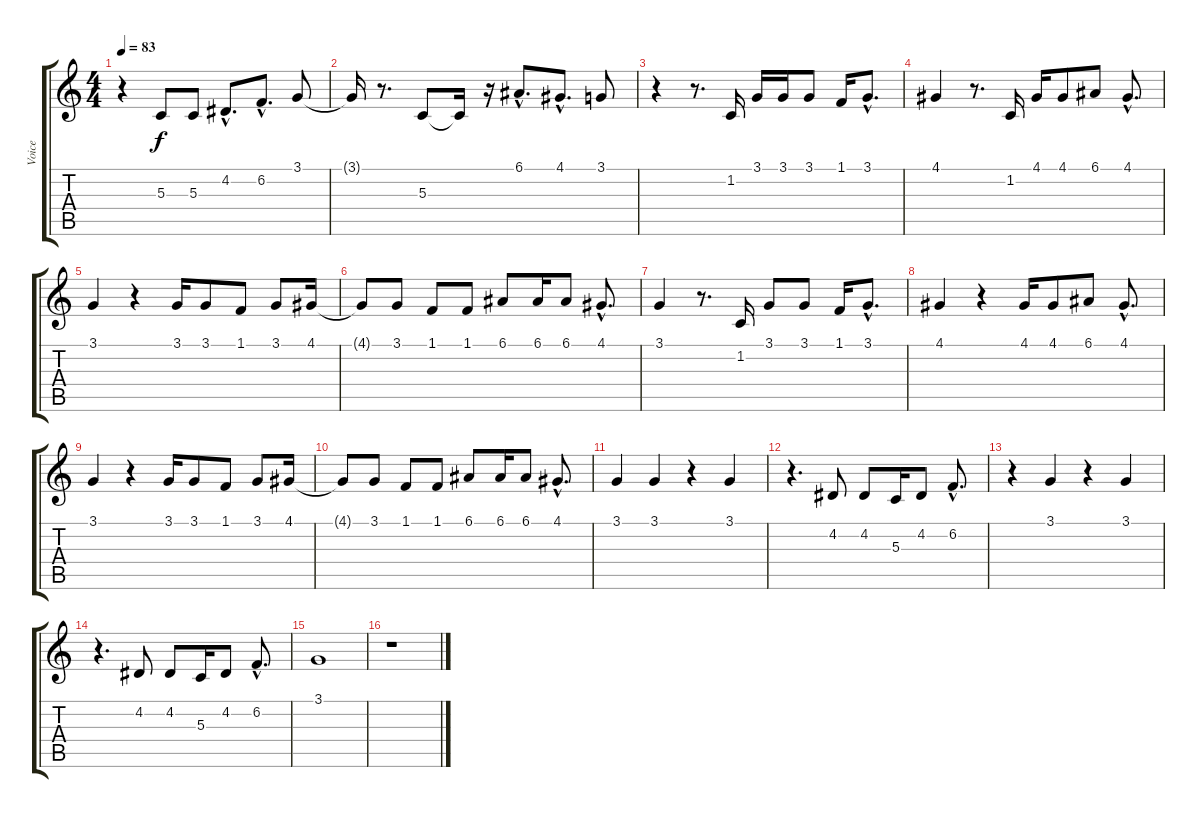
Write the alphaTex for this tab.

\track ("Voice" "Voice") {instrument lead2sawtooth}
\staff {score tabs}
\tuning (E4 B3 G3 D3 A2 E2) {hide}
\ts (4 4)
\tempo 83
\clef g2
\ks c
r.4{dy f} 5.3.8 5.3.8 4.2{hac}.8{d} 6.2{hac}.8{d} 3.1.8 |
3.1{t}.16 r.8{d} 5.3.8 5.3{t}.16 r.16 6.1{hac}.8{d} 4.1{hac}.8{d} 3.1.8 |
r.4 r.8{d} 1.2.16 3.1.16 3.1.16 3.1.8 1.1.16 3.1{hac}.8{d} |
4.1.4 r.8{d} 1.2.16 4.1.16 4.1.8 6.1.8 4.1{hac}.8{d} |
3.1.4 r.4 3.1.16 3.1.8 1.1.8 3.1.8 4.1.16 |
4.1{t}.8 3.1.8 1.1.8 1.1.8 6.1.8 6.1.16 6.1.8 4.1{hac}.8{d} |
3.1.4 r.8{d} 1.2.16 3.1.8 3.1.8 1.1.16 3.1{hac}.8{d} |
4.1.4 r.4 4.1.16 4.1.8 6.1.8 4.1{hac}.8{d} |
3.1.4 r.4 3.1.16 3.1.8 1.1.8 3.1.8 4.1.16 |
4.1{t}.8 3.1.8 1.1.8 1.1.8 6.1.8 6.1.16 6.1.8 4.1{hac}.8{d} |
3.1.4 3.1.4 r.4 3.1.4 |
r.4{d} 4.2.8 4.2.8 5.3.16 4.2.8 6.2{hac}.8{d} |
r.4 3.1.4 r.4 3.1.4 |
r.4{d} 4.2.8 4.2.8 5.3.16 4.2.8 6.2{hac}.8{d} |
3.1.1 |
r.1
